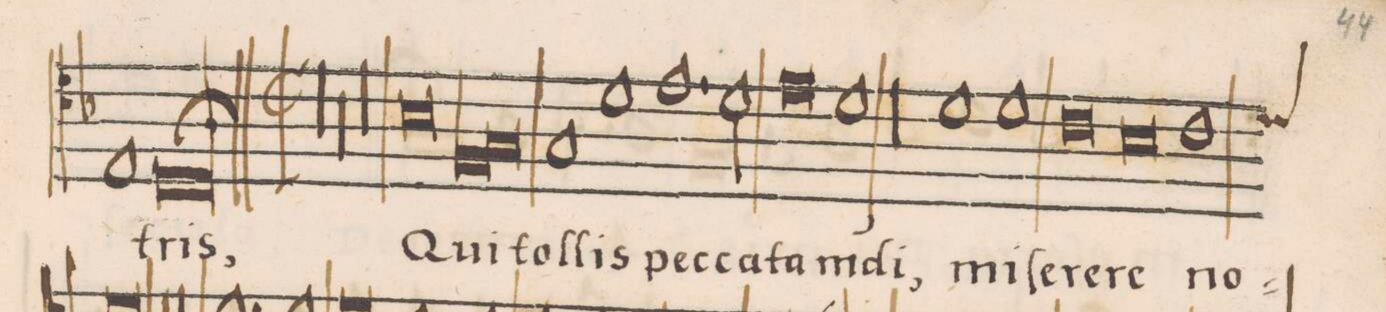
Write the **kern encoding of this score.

**kern	**text
*I"TENOR	*
*clefC4	*
*k[b-]	*
*met(C|)	*
*M2/1	*
1E/	.
=65-	=65-
0D/;	-tris,
=66||-	=66||-
*M2/1	*
*met(C|)	*
00r	.
=67-	=67-
=68-	=68-
00r	.
=69-	=69-
=70-	=70-
00r	.
=71-	=71-
=72-	=72-
0B-\	Qui
=73-	=73-
*lig	*
1F/	tol-
1G/	.
*Xlig	*
=74-	=74-
1G/	-lis
1d\	pec-
=75-	=75-
1.e\	-ca-
2d\	-ta
=76-	=76-
0e\	m(un)-
=77-	=77-
1d\	-di,
00r	.
=78-	=78-
=79-	=79-
1d\	mi-
=80-	=80-
1d\	-ſe-
0c\	-re-
=81-	=81-
0B-\	-re
=82-	=82-
*custos:d	*
1c\	no-
=83-	=83-
*-	*-
